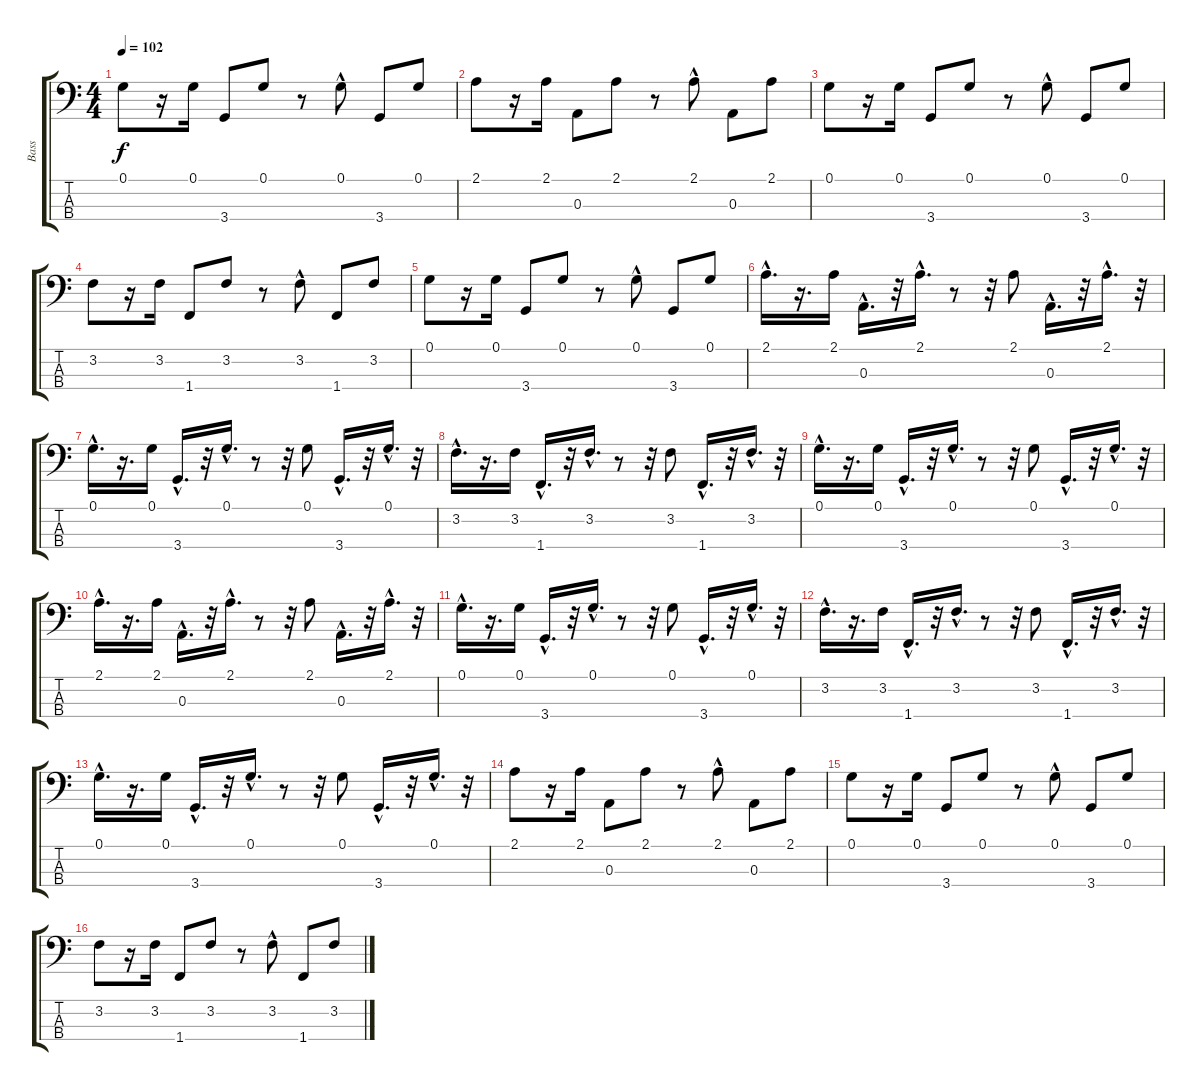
\track ("Bass" "Bass") {instrument electricbassfinger}
\staff {score tabs}
\tuning (G2 D2 A1 E1) {hide}
\ts (4 4)
\tempo 102
\clef f4
\ks c
0.1.8{dy f} r.16 0.1.16 3.4.8 0.1.8 r.8 0.1{hac}.8 3.4.8 0.1.8 |
2.1.8 r.16 2.1.16 0.3.8 2.1.8 r.8 2.1{hac}.8 0.3.8 2.1.8 |
0.1.8 r.16 0.1.16 3.4.8 0.1.8 r.8 0.1{hac}.8 3.4.8 0.1.8 |
3.2.8 r.16 3.2.16 1.4.8 3.2.8 r.8 3.2{hac}.8 1.4.8 3.2.8 |
0.1.8 r.16 0.1.16 3.4.8 0.1.8 r.8 0.1{hac}.8 3.4.8 0.1.8 |
2.1{hac}.16{d} r.16{d} 2.1.16 0.3{hac}.16{d} r.32 2.1{hac}.16{d} r.8 r.32 2.1.8 0.3{hac}.16{d} r.32 2.1{hac}.16{d} r.32 |
0.1{hac}.16{d} r.16{d} 0.1.16 3.4{hac}.16{d} r.32 0.1{hac}.16{d} r.8 r.32 0.1.8 3.4{hac}.16{d} r.32 0.1{hac}.16{d} r.32 |
3.2{hac}.16{d} r.16{d} 3.2.16 1.4{hac}.16{d} r.32 3.2{hac}.16{d} r.8 r.32 3.2.8 1.4{hac}.16{d} r.32 3.2{hac}.16{d} r.32 |
0.1{hac}.16{d} r.16{d} 0.1.16 3.4{hac}.16{d} r.32 0.1{hac}.16{d} r.8 r.32 0.1.8 3.4{hac}.16{d} r.32 0.1{hac}.16{d} r.32 |
2.1{hac}.16{d} r.16{d} 2.1.16 0.3{hac}.16{d} r.32 2.1{hac}.16{d} r.8 r.32 2.1.8 0.3{hac}.16{d} r.32 2.1{hac}.16{d} r.32 |
0.1{hac}.16{d} r.16{d} 0.1.16 3.4{hac}.16{d} r.32 0.1{hac}.16{d} r.8 r.32 0.1.8 3.4{hac}.16{d} r.32 0.1{hac}.16{d} r.32 |
3.2{hac}.16{d} r.16{d} 3.2.16 1.4{hac}.16{d} r.32 3.2{hac}.16{d} r.8 r.32 3.2.8 1.4{hac}.16{d} r.32 3.2{hac}.16{d} r.32 |
0.1{hac}.16{d} r.16{d} 0.1.16 3.4{hac}.16{d} r.32 0.1{hac}.16{d} r.8 r.32 0.1.8 3.4{hac}.16{d} r.32 0.1{hac}.16{d} r.32 |
2.1.8 r.16 2.1.16 0.3.8 2.1.8 r.8 2.1{hac}.8 0.3.8 2.1.8 |
0.1.8 r.16 0.1.16 3.4.8 0.1.8 r.8 0.1{hac}.8 3.4.8 0.1.8 |
3.2.8 r.16 3.2.16 1.4.8 3.2.8 r.8 3.2{hac}.8 1.4.8 3.2.8
